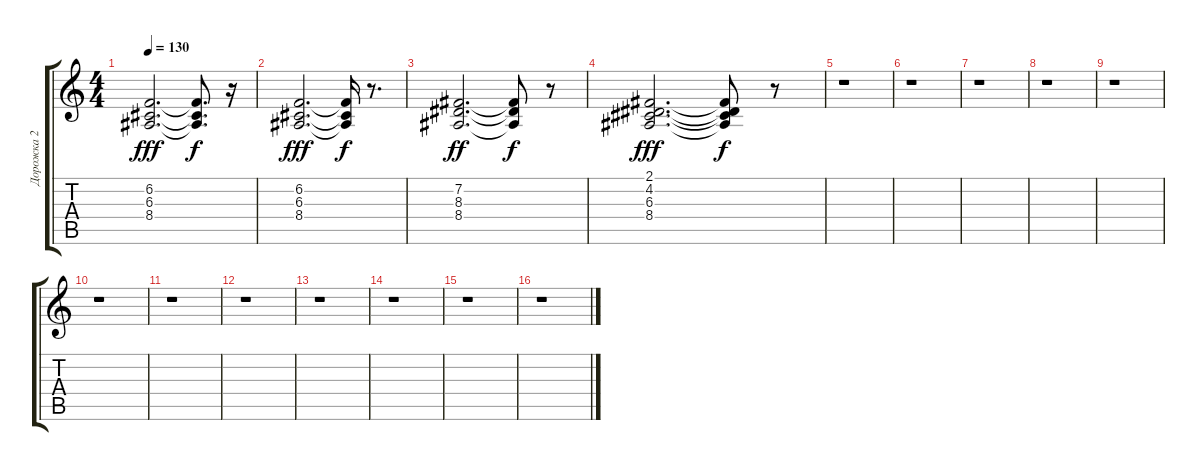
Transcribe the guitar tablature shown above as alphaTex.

\track ("Дорожка 2" "Дорожка 2") {instrument electricpiano1}
\staff {score tabs}
\tuning (E4 B3 G3 D3 A2 E2) {hide}
\ts (4 4)
\tempo 130
\clef g2
\ks c
(6.2 6.3 8.4).2{d dy fff} (6.2{t} 6.3{t} 8.4{t}).8{d dy f} r.16 |
(6.2 6.3 8.4).2{d dy fff} (6.2{t} 6.3{t} 8.4{t}).16{dy f} r.8{d} |
(7.2 8.3 8.4).2{d dy ff} (7.2{t} 8.3{t} 8.4{t}).8{dy f} r.8 |
(2.1 4.2 6.3 8.4).2{d dy fff} (2.1{t} 4.2{t} 6.3{t} 8.4{t}).8{dy f} r.8 |
r.1 |
r.1 |
r.1 |
r.1 |
r.1 |
r.1 |
r.1 |
r.1 |
r.1 |
r.1 |
r.1 |
r.1
